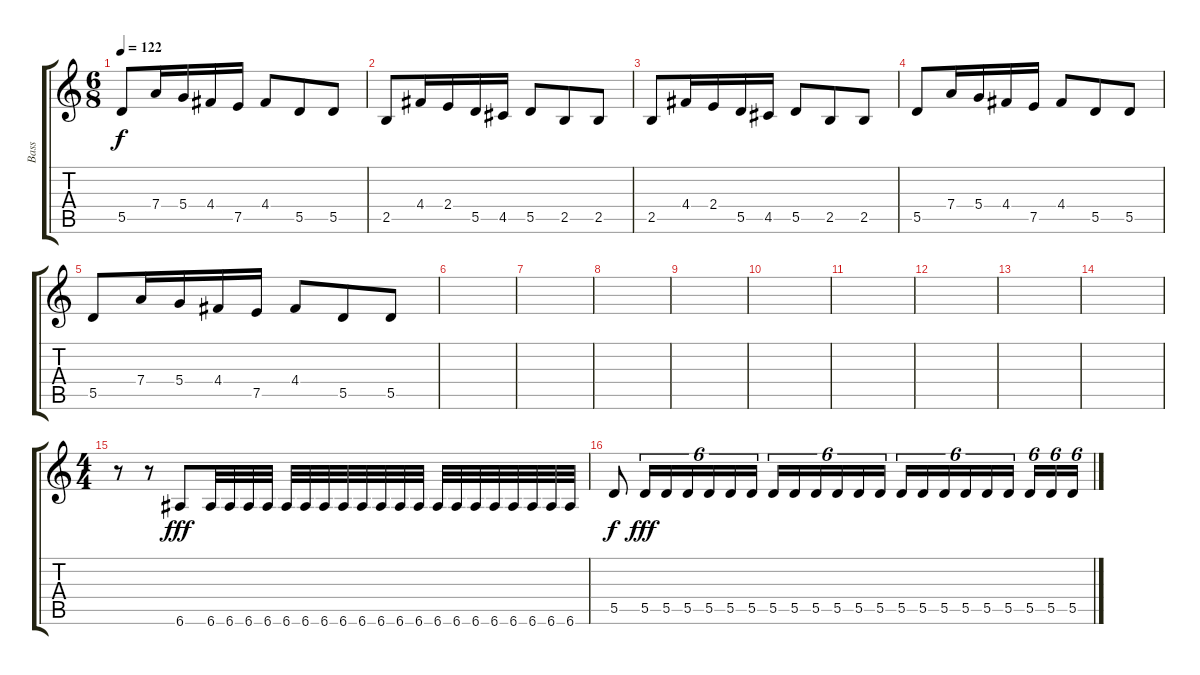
\track ("Bass" "Bass") {instrument fretlessbass}
\staff {score tabs}
\tuning (E4 B3 G3 D3 A2 E2) {hide}
\ts (6 8)
\tempo 122
\clef g2
\ks c
5.5.8{dy f} 7.4.16 5.4.16 4.4.16 7.5.16 4.4.8 5.5.8 5.5.8 |
2.5.8 4.4.16 2.4.16 5.5.16 4.5.16 5.5.8 2.5.8 2.5.8 |
2.5.8 4.4.16 2.4.16 5.5.16 4.5.16 5.5.8 2.5.8 2.5.8 |
5.5.8 7.4.16 5.4.16 4.4.16 7.5.16 4.4.8 5.5.8 5.5.8 |
5.5.8 7.4.16 5.4.16 4.4.16 7.5.16 4.4.8 5.5.8 5.5.8 |
|
|
|
|
|
|
|
|
|
\ts (4 4)
r.8{volume 16 balance 14} r.8 6.6.8{dy fff} 6.6.32 6.6.32 6.6.32 6.6.32 6.6.32 6.6.32 6.6.32 6.6.32 6.6.32 6.6.32 6.6.32 6.6.32 6.6.32 6.6.32 6.6.32 6.6.32 6.6.32 6.6.32 6.6.32 6.6.32 |
5.5.8{dy f} 5.5.16{tu (6 4) dy fff} 5.5.16{tu (6 4)} 5.5.16{tu (6 4)} 5.5.16{tu (6 4)} 5.5.16{tu (6 4)} 5.5.16{tu (6 4) beam splitsecondary} 5.5.16{tu (6 4)} 5.5.16{tu (6 4)} 5.5.16{tu (6 4)} 5.5.16{tu (6 4)} 5.5.16{tu (6 4)} 5.5.16{tu (6 4) beam splitsecondary} 5.5.16{tu (6 4)} 5.5.16{tu (6 4)} 5.5.16{tu (6 4)} 5.5.16{tu (6 4)} 5.5.16{tu (6 4)} 5.5.16{tu (6 4) beam splitsecondary} 5.5.16{tu (6 4)} 5.5.16{tu (6 4)} 5.5.16{tu (6 4)}
